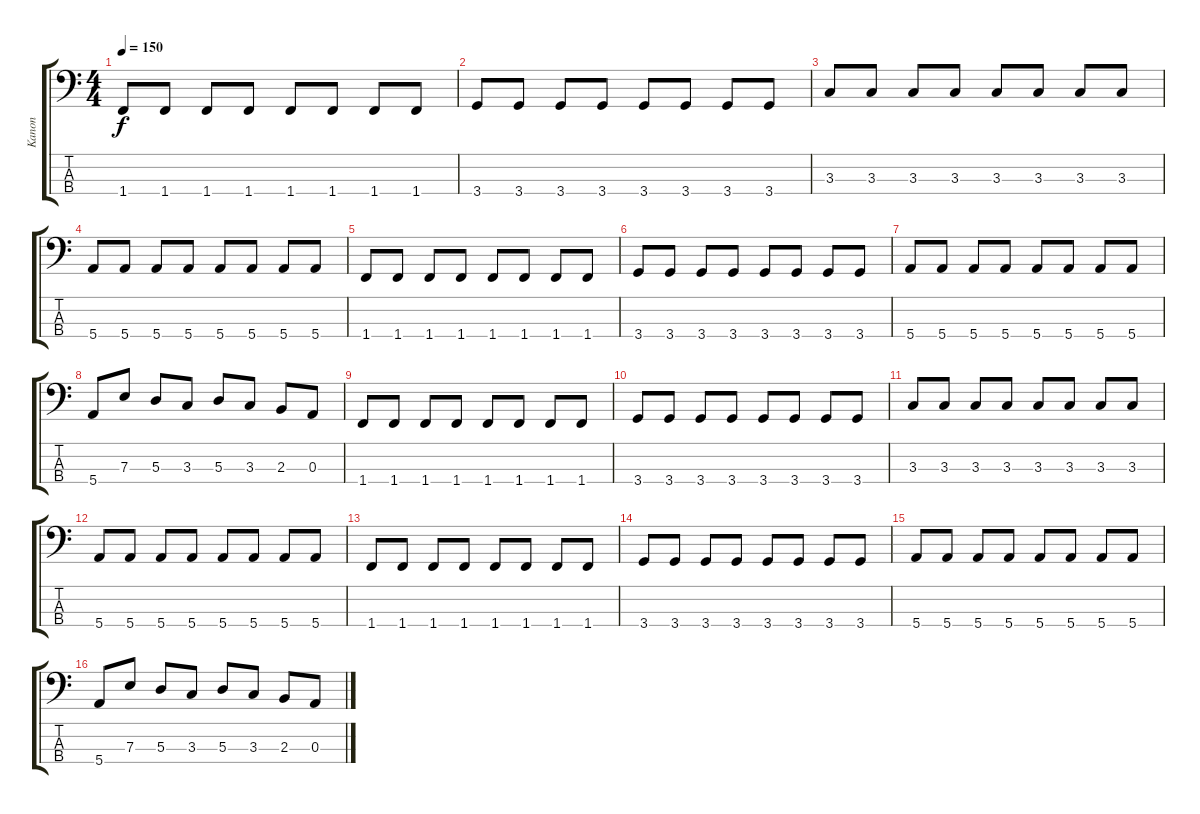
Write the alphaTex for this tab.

\track ("Kanon" "Kanon") {instrument electricbassfinger}
\staff {score tabs}
\tuning (G2 D2 A1 E1) {hide}
\ts (4 4)
\tempo 150
\clef f4
\ks c
1.4.8{dy f} 1.4.8 1.4.8 1.4.8 1.4.8 1.4.8 1.4.8 1.4.8 |
3.4.8 3.4.8 3.4.8 3.4.8 3.4.8 3.4.8 3.4.8 3.4.8 |
3.3.8 3.3.8 3.3.8 3.3.8 3.3.8 3.3.8 3.3.8 3.3.8 |
5.4.8 5.4.8 5.4.8 5.4.8 5.4.8 5.4.8 5.4.8 5.4.8 |
1.4.8 1.4.8 1.4.8 1.4.8 1.4.8 1.4.8 1.4.8 1.4.8 |
3.4.8 3.4.8 3.4.8 3.4.8 3.4.8 3.4.8 3.4.8 3.4.8 |
5.4.8 5.4.8 5.4.8 5.4.8 5.4.8 5.4.8 5.4.8 5.4.8 |
5.4.8 7.3.8 5.3.8 3.3.8 5.3.8 3.3.8 2.3.8 0.3.8 |
1.4.8 1.4.8 1.4.8 1.4.8 1.4.8 1.4.8 1.4.8 1.4.8 |
3.4.8 3.4.8 3.4.8 3.4.8 3.4.8 3.4.8 3.4.8 3.4.8 |
3.3.8 3.3.8 3.3.8 3.3.8 3.3.8 3.3.8 3.3.8 3.3.8 |
5.4.8 5.4.8 5.4.8 5.4.8 5.4.8 5.4.8 5.4.8 5.4.8 |
1.4.8 1.4.8 1.4.8 1.4.8 1.4.8 1.4.8 1.4.8 1.4.8 |
3.4.8 3.4.8 3.4.8 3.4.8 3.4.8 3.4.8 3.4.8 3.4.8 |
5.4.8 5.4.8 5.4.8 5.4.8 5.4.8 5.4.8 5.4.8 5.4.8 |
5.4.8 7.3.8 5.3.8 3.3.8 5.3.8 3.3.8 2.3.8 0.3.8
